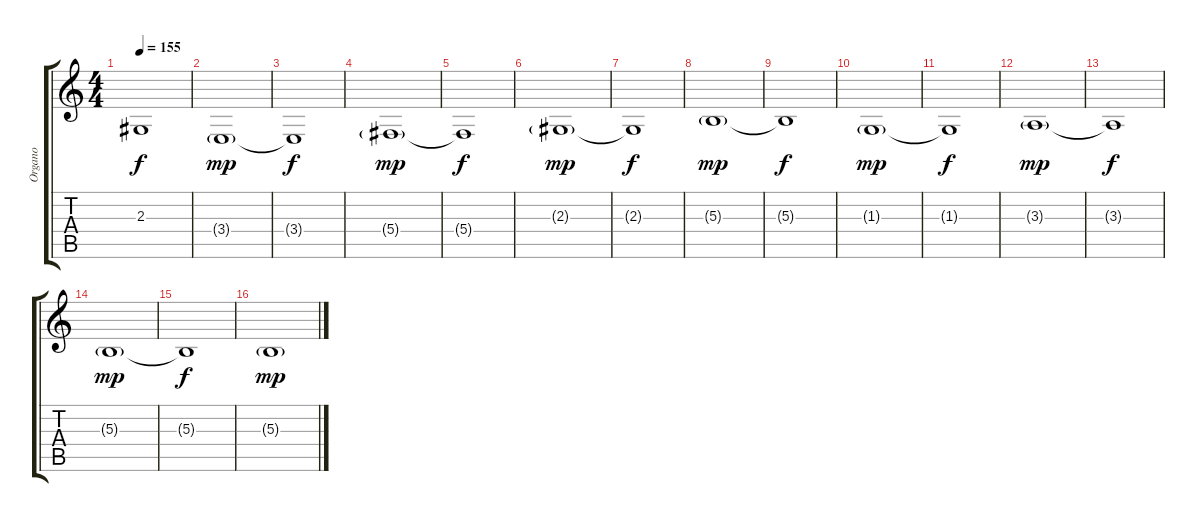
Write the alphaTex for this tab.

\track ("Organo" "Organo") {instrument percussiveorgan}
\staff {score tabs}
\tuning (Eb4 Bb3 Gb3 Db3 Ab2 Eb2) {hide}
\ts (4 4)
\tempo 155
\clef g2
\ks c
2.3{t}.1{dy f} |
3.4{g}.1{dy mp} |
3.4{t}.1{dy f} |
5.4{g}.1{dy mp} |
5.4{t}.1{dy f} |
2.3{g}.1{dy mp} |
2.3{t}.1{dy f} |
5.3{g}.1{dy mp} |
5.3{t}.1{dy f} |
1.3{g}.1{dy mp} |
1.3{t}.1{dy f} |
3.3{g}.1{dy mp} |
3.3{t}.1{dy f} |
5.3{g}.1{dy mp} |
5.3{t}.1{dy f} |
5.3{g}.1{dy mp}
